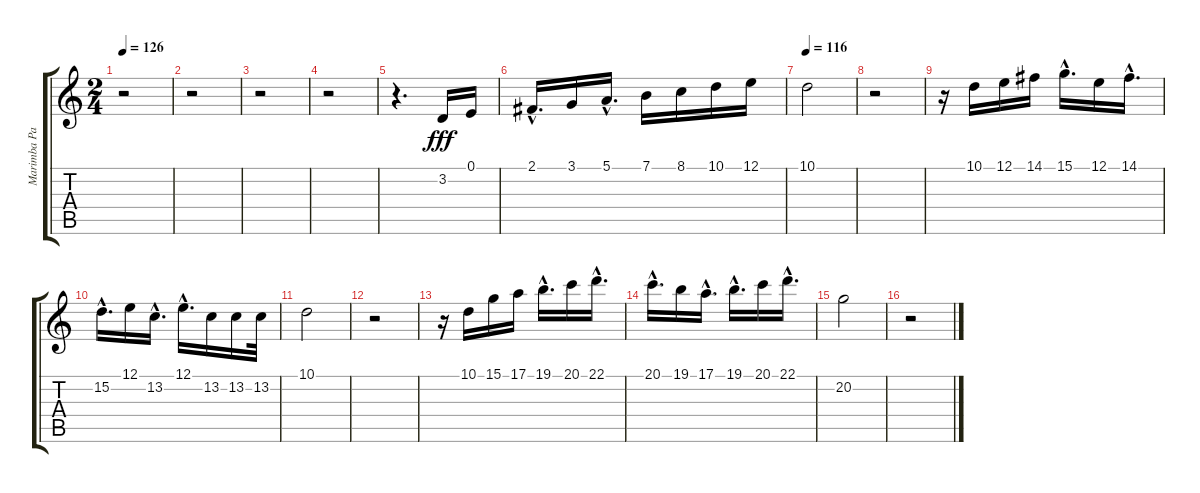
\track ("Marimba Pako" "Marimba Pa") {instrument marimba}
\staff {score tabs}
\tuning (E4 B3 G3 D3 A2 E2) {hide}
\ts (2 4)
\tempo 126
\clef g2
\ks c
r.2{dy fff} |
r.2 |
r.2 |
r.2 |
r.4{d} 3.2.16 0.1.16 |
2.1{hac}.16{d} 3.1.16 5.1{hac}.16{d} 7.1.16 8.1.16 10.1.16 12.1.16 |
\tempo 116
10.1.2 |
r.2 |
r.16 10.1.16 12.1.16 14.1.16 15.1{hac}.16{d} 12.1.16 14.1{hac}.16{d} |
15.2{hac}.16{d} 12.1.16 13.2{hac}.16{d} 12.1{hac}.16{d} 13.2.16 13.2.16 13.2.32 |
10.1.2 |
r.2 |
r.16 10.1.16 15.1.16 17.1.16 19.1{hac}.16{d} 20.1.16 22.1{hac}.16{d} |
20.1{hac}.16{d} 19.1.16 17.1{hac}.16{d} 19.1{hac}.16{d} 20.1.16 22.1{hac}.16{d} |
20.2.2 |
r.2
